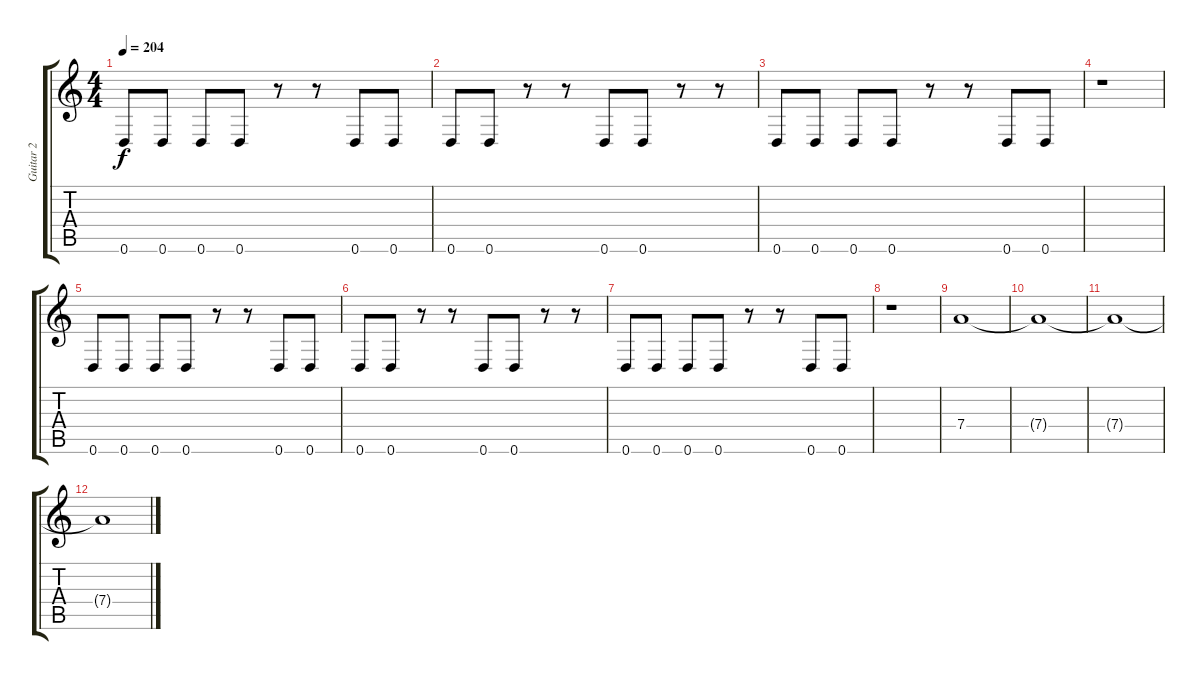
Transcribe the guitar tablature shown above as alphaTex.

\track ("Guitar 2" "Guitar 2") {instrument distortionguitar}
\staff {score tabs}
\tuning (E4 B3 G3 D3 A2 D2) {hide}
\ts (4 4)
\tempo 204
\clef g2
\ks c
0.6.8{dy f} 0.6.8 0.6.8 0.6.8 r.8 r.8 0.6.8 0.6.8 |
0.6.8 0.6.8 r.8 r.8 0.6.8 0.6.8 r.8 r.8 |
0.6.8 0.6.8 0.6.8 0.6.8 r.8 r.8 0.6.8 0.6.8 |
r.1 |
0.6.8 0.6.8 0.6.8 0.6.8 r.8 r.8 0.6.8 0.6.8 |
0.6.8 0.6.8 r.8 r.8 0.6.8 0.6.8 r.8 r.8 |
0.6.8 0.6.8 0.6.8 0.6.8 r.8 r.8 0.6.8 0.6.8 |
r.1 |
7.4.1 |
7.4{t}.1 |
7.4{t}.1 |
7.4{t}.1
